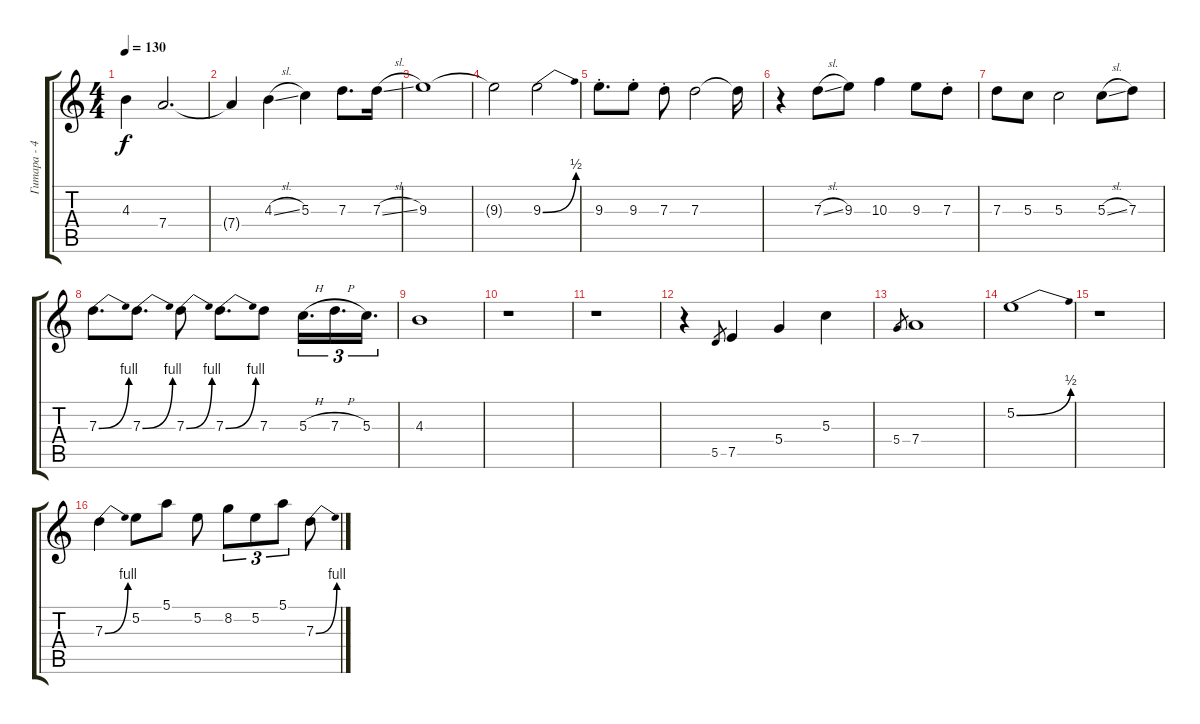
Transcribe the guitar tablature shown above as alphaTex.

\track ("Гитара - 4" "Гитара - 4") {instrument electricguitarclean}
\staff {score tabs}
\tuning (E4 B3 G3 D3 A2 E2) {hide}
\ts (4 4)
\tempo 130
\clef g2
\ks c
4.3.4{dy f} 7.4.2{d} |
7.4{t}.4 4.3{sl}.4 5.3.4 7.3.8{d} 7.3{sl}.16 |
9.3.1 |
9.3{t}.2 9.3{be (bend 0 0 60 2)}.2 |
9.3{st}.8{d} 9.3{st}.8 7.3{st}.8 7.3.2 7.3{t}.16 |
r.4 7.3{sl}.8 9.3.8 10.3.4 9.3.8 7.3{st}.8 |
7.3.8 5.3.8 5.3.2 5.3{sl}.8 7.3.8 |
7.3{be (bend 0 0 60 4)}.8{d} 7.3{be (bend 0 0 60 4)}.8{d} 7.3{be (bend 0 0 60 4)}.8 7.3{be (bend 0 0 60 4)}.8{d} 7.3.8 5.3{h}.16{d tu (3 2)} 7.3{h}.16{d tu (3 2)} 5.3.16{d tu (3 2)} |
4.3.1 |
r.1 |
r.1 |
r.4 5.5.8{gr} 7.5.4 5.4.4 5.3.4 |
5.4.8{gr} 7.4.1 |
5.2{be (bend 0 0 60 2)}.1 |
r.1 |
7.3{be (bend 0 0 60 4)}.4 5.2.8 5.1.8 5.2.8 8.2.8{tu (3 2)} 5.2.8{tu (3 2)} 5.1.8{tu (3 2)} 7.3{be (bend 0 0 60 4)}.8
